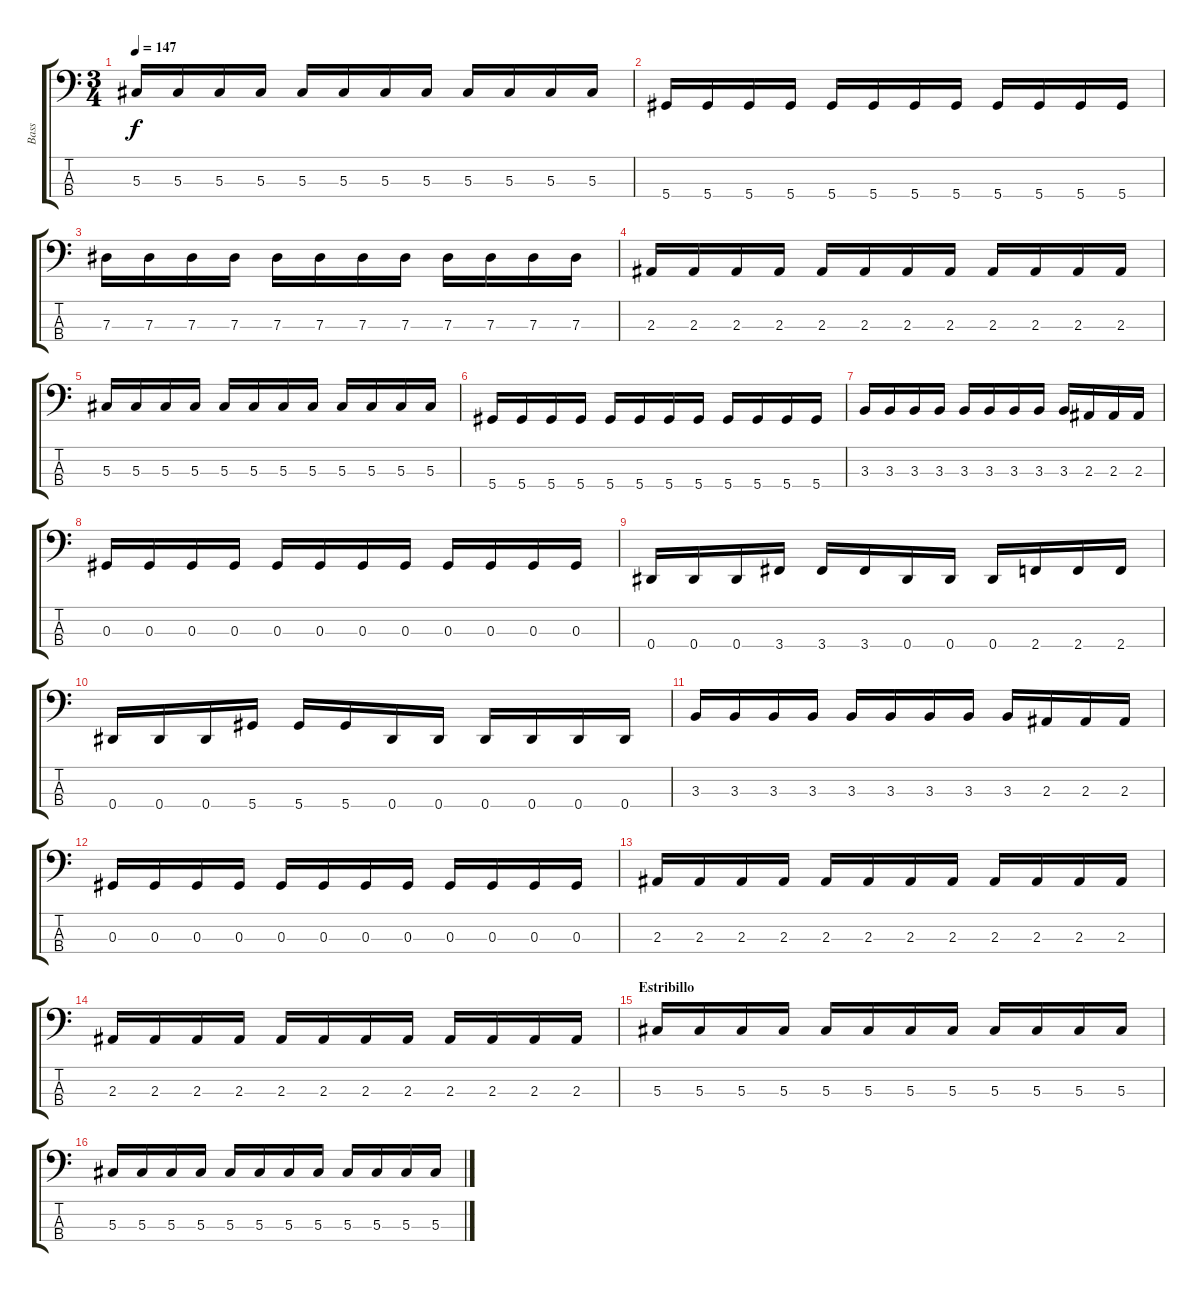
\track ("Bass" "Bass") {instrument electricbassfinger}
\staff {score tabs}
\tuning (Gb2 Db2 Ab1 Eb1) {hide}
\ts (3 4)
\tempo 147
\clef f4
\ks c
5.3.16{dy f} 5.3.16 5.3.16 5.3.16 5.3.16 5.3.16 5.3.16 5.3.16 5.3.16 5.3.16 5.3.16 5.3.16 |
5.4.16 5.4.16 5.4.16 5.4.16 5.4.16 5.4.16 5.4.16 5.4.16 5.4.16 5.4.16 5.4.16 5.4.16 |
7.3.16 7.3.16 7.3.16 7.3.16 7.3.16 7.3.16 7.3.16 7.3.16 7.3.16 7.3.16 7.3.16 7.3.16 |
2.3.16 2.3.16 2.3.16 2.3.16 2.3.16 2.3.16 2.3.16 2.3.16 2.3.16 2.3.16 2.3.16 2.3.16 |
5.3.16 5.3.16 5.3.16 5.3.16 5.3.16 5.3.16 5.3.16 5.3.16 5.3.16 5.3.16 5.3.16 5.3.16 |
5.4.16 5.4.16 5.4.16 5.4.16 5.4.16 5.4.16 5.4.16 5.4.16 5.4.16 5.4.16 5.4.16 5.4.16 |
3.3.16 3.3.16 3.3.16 3.3.16 3.3.16 3.3.16 3.3.16 3.3.16 3.3.16 2.3.16 2.3.16 2.3.16 |
0.3.16 0.3.16 0.3.16 0.3.16 0.3.16 0.3.16 0.3.16 0.3.16 0.3.16 0.3.16 0.3.16 0.3.16 |
0.4.16 0.4.16 0.4.16 3.4.16 3.4.16 3.4.16 0.4.16 0.4.16 0.4.16 2.4.16 2.4.16 2.4.16 |
0.4.16 0.4.16 0.4.16 5.4.16 5.4.16 5.4.16 0.4.16 0.4.16 0.4.16 0.4.16 0.4.16 0.4.16 |
3.3.16 3.3.16 3.3.16 3.3.16 3.3.16 3.3.16 3.3.16 3.3.16 3.3.16 2.3.16 2.3.16 2.3.16 |
0.3.16 0.3.16 0.3.16 0.3.16 0.3.16 0.3.16 0.3.16 0.3.16 0.3.16 0.3.16 0.3.16 0.3.16 |
2.3.16 2.3.16 2.3.16 2.3.16 2.3.16 2.3.16 2.3.16 2.3.16 2.3.16 2.3.16 2.3.16 2.3.16 |
2.3.16 2.3.16 2.3.16 2.3.16 2.3.16 2.3.16 2.3.16 2.3.16 2.3.16 2.3.16 2.3.16 2.3.16 |
\section ("" "Estribillo")
5.3.16 5.3.16 5.3.16 5.3.16 5.3.16 5.3.16 5.3.16 5.3.16 5.3.16 5.3.16 5.3.16 5.3.16 |
5.3.16 5.3.16 5.3.16 5.3.16 5.3.16 5.3.16 5.3.16 5.3.16 5.3.16 5.3.16 5.3.16 5.3.16
